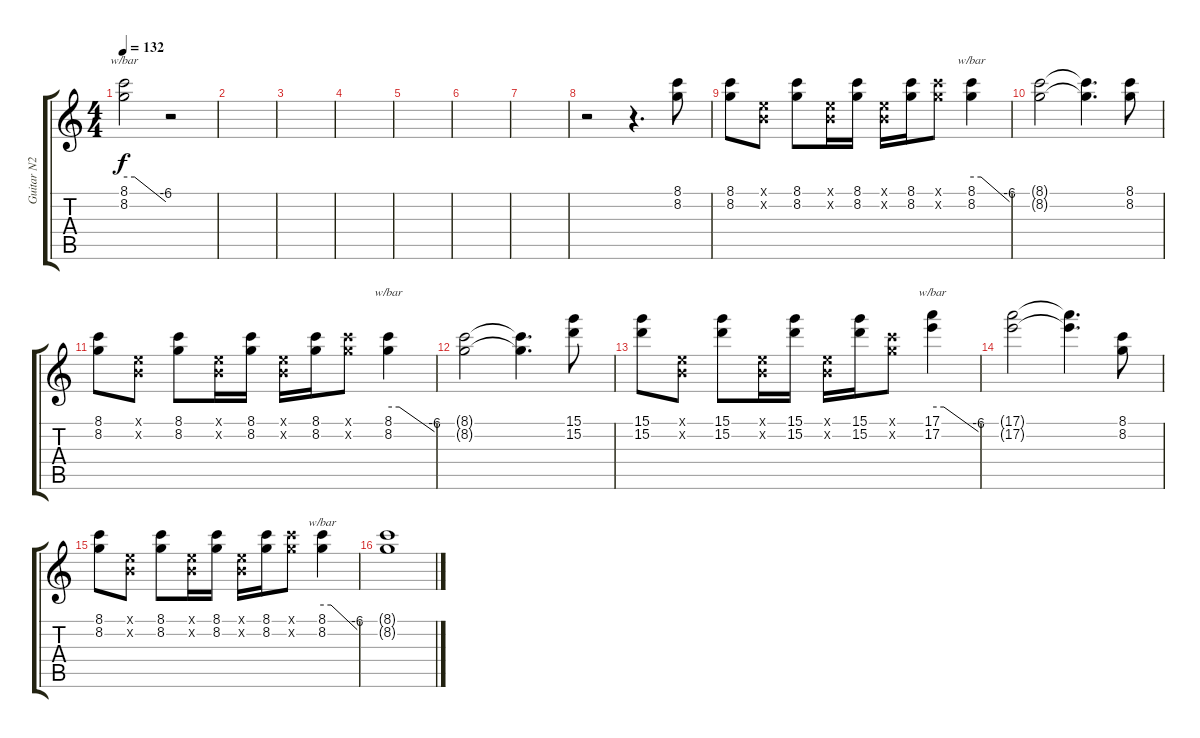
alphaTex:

\track ("Guitar N2" "Guitar N2") {instrument distortionguitar}
\staff {score tabs}
\tuning (E4 B3 G3 D3 A2 E2) {hide}
\ts (4 4)
\tempo 132
\clef g2
\ks c
(8.1 8.2).2{tbe (custom default 0 0 15 0 60 -24) dy f} r.2 |
|
|
|
|
|
|
r.2 r.4{d} (8.1 8.2).8 |
(8.1 8.2).8 (0.1{x} 0.2{x}).8 (8.1 8.2).8 (0.1{x} 0.2{x}).16 (8.1 8.2).16 (0.1{x} 0.2{x}).16 (8.1 8.2).16 (8.1{x} 8.2{x}).8 (8.1 8.2).4{tbe (custom default 0 0 15 0 60 -24)} |
(8.1{t} 8.2{t}).2 (8.1{t} 8.2{t}).4{d} (8.1 8.2).8 |
(8.1 8.2).8 (0.1{x} 0.2{x}).8 (8.1 8.2).8 (0.1{x} 0.2{x}).16 (8.1 8.2).16 (0.1{x} 0.2{x}).16 (8.1 8.2).16 (8.1{x} 8.2{x}).8 (8.1 8.2).4{tbe (custom default 0 0 14 0 60 -24)} |
(8.1{t} 8.2{t}).2 (8.1{t} 8.2{t}).4{d} (15.1 15.2).8 |
(15.1 15.2).8 (0.1{x} 0.2{x}).8 (15.1 15.2).8 (0.1{x} 0.2{x}).16 (15.1 15.2).16 (0.1{x} 0.2{x}).16 (15.1 15.2).16 (8.1{x} 8.2{x}).8 (17.1 17.2).4{tbe (custom default 0 0 15 0 60 -24)} |
(17.1{t} 17.2{t}).2 (17.1{t} 17.2{t}).4{d} (8.1 8.2).8 |
(8.1 8.2).8 (0.1{x} 0.2{x}).8 (8.1 8.2).8 (0.1{x} 0.2{x}).16 (8.1 8.2).16 (0.1{x} 0.2{x}).16 (8.1 8.2).16 (8.1{x} 8.2{x}).8 (8.1 8.2).4{tbe (custom default 0 0 15 0 60 -24)} |
(8.1{t} 8.2{t}).1
